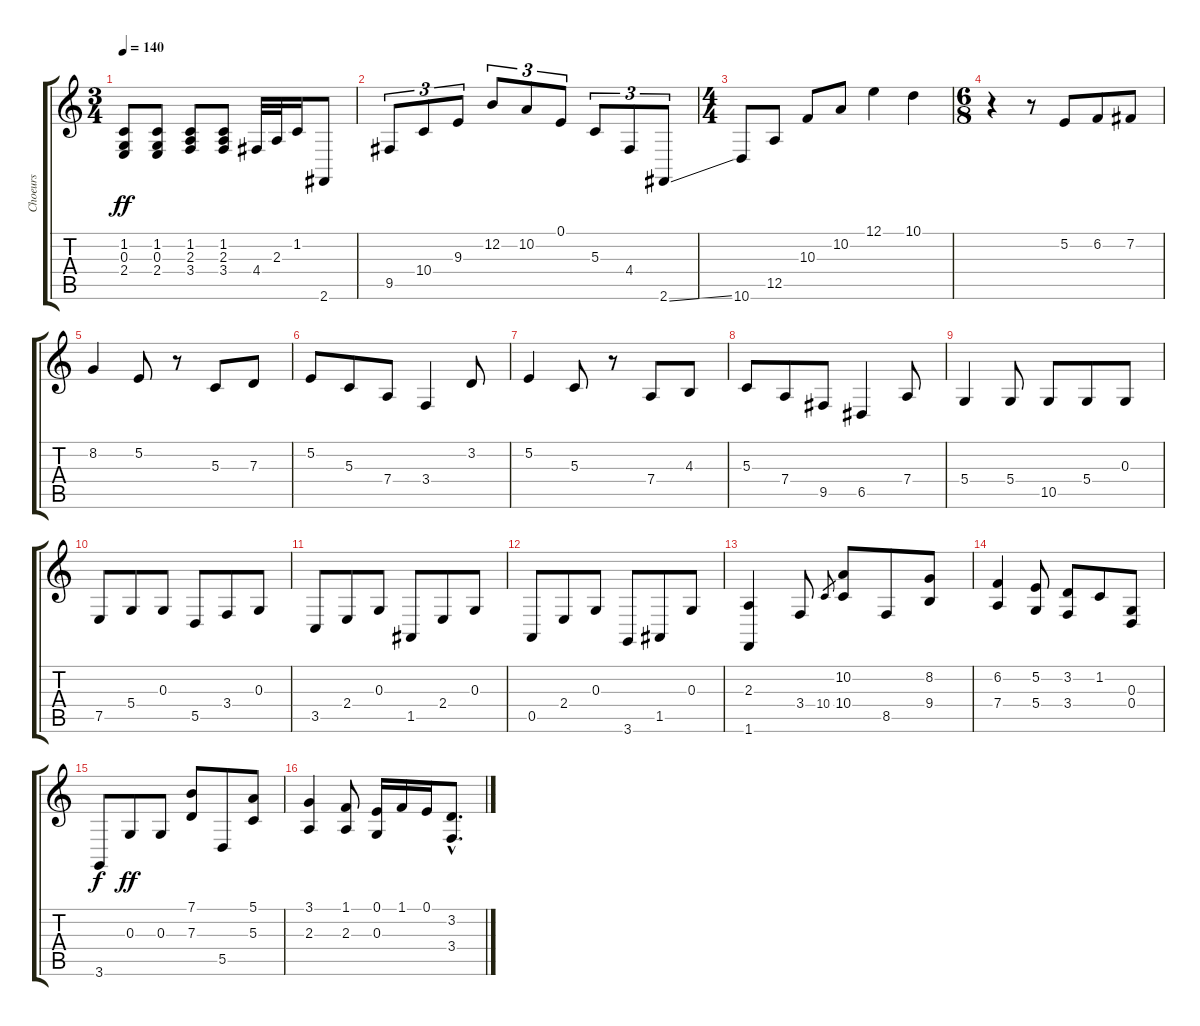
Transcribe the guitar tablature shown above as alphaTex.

\track ("Choeurs" "Choeurs") {instrument choiraahs}
\staff {score tabs}
\tuning (E4 B3 G3 D3 A2 E2) {hide}
\ts (3 4)
\tempo 140
\clef g2
\ks c
(1.2 0.3 2.4).8{dy ff} (1.2 0.3 2.4).8 (1.2 2.3 3.4).8 (1.2 2.3 3.4).8 4.4.32 2.3.32 1.2.16 2.6.8 |
9.5.8{tu (3 2)} 10.4.8{tu (3 2)} 9.3.8{tu (3 2)} 12.2.8{tu (3 2)} 10.2.8{tu (3 2)} 0.1.8{tu (3 2)} 5.3.8{tu (3 2)} 4.4.8{tu (3 2)} 2.6{ss}.8{tu (3 2)} |
\ts (4 4)
10.6.8 12.5.8 10.3.8 10.2.8 12.1.4 10.1.4 |
\ts (6 8)
r.4 r.8 5.2.8 6.2.8 7.2.8 |
8.2.4 5.2.8 r.8 5.3.8 7.3.8 |
5.2.8 5.3.8 7.4.8 3.4.4 3.2.8 |
5.2.4 5.3.8 r.8 7.4.8 4.3.8 |
5.3.8 7.4.8 9.5.8 6.5.4 7.4.8 |
5.4.4 5.4.8 10.5.8 5.4.8 0.3.8 |
7.5.8 5.4.8 0.3.8 5.5.8 3.4.8 0.3.8 |
3.5.8 2.4.8 0.3.8 1.5.8 2.4.8 0.3.8 |
0.5.8 2.4.8 0.3.8 3.6.8 1.5.8 0.3.8 |
(2.3 1.6).4 3.4.8 10.4.8{gr} (10.2 10.4).8 8.5.8 (8.2 9.4).8 |
(6.2 7.4).4 (5.2 5.4).8 (3.2 3.4).8 1.2.8 (0.3 0.4).8 |
3.6.8{dy f} 0.3.8{dy ff} 0.3.8 (7.1 7.3).8 5.5.8 (5.1 5.3).8 |
(3.1 2.3).4 (1.1 2.3).8 (0.1 0.3).16 1.1.16 0.1.16 (3.2{hac} 3.4{hac}).8{d}
